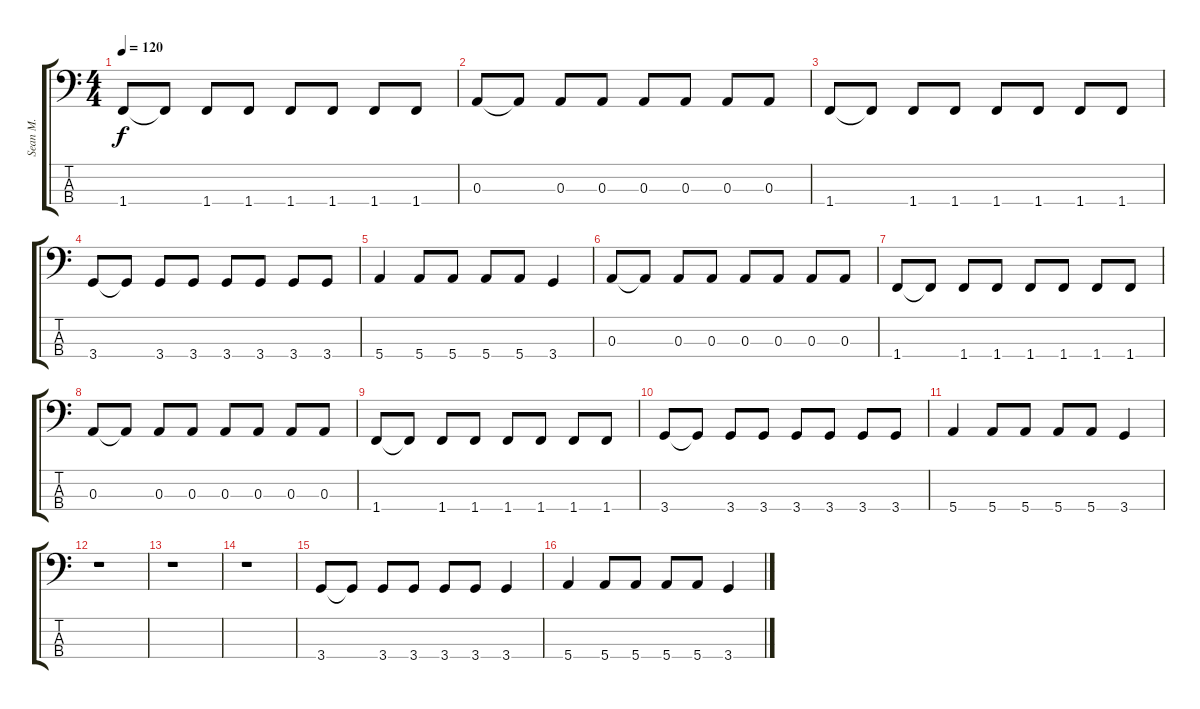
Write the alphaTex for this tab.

\track ("Sean M." "Sean M.") {instrument electricbasspick}
\staff {score tabs}
\tuning (G2 D2 A1 E1) {hide}
\ts (4 4)
\tempo 120
\clef f4
\ks c
1.4.8{dy f} 1.4{t}.8 1.4.8 1.4.8 1.4.8 1.4.8 1.4.8 1.4.8 |
0.3.8 0.3{t}.8 0.3.8 0.3.8 0.3.8 0.3.8 0.3.8 0.3.8 |
1.4.8 1.4{t}.8 1.4.8 1.4.8 1.4.8 1.4.8 1.4.8 1.4.8 |
3.4.8 3.4{t}.8 3.4.8 3.4.8 3.4.8 3.4.8 3.4.8 3.4.8 |
5.4.4 5.4.8 5.4.8 5.4.8 5.4.8 3.4.4 |
0.3.8 0.3{t}.8 0.3.8 0.3.8 0.3.8 0.3.8 0.3.8 0.3.8 |
1.4.8 1.4{t}.8 1.4.8 1.4.8 1.4.8 1.4.8 1.4.8 1.4.8 |
0.3.8 0.3{t}.8 0.3.8 0.3.8 0.3.8 0.3.8 0.3.8 0.3.8 |
1.4.8 1.4{t}.8 1.4.8 1.4.8 1.4.8 1.4.8 1.4.8 1.4.8 |
3.4.8 3.4{t}.8 3.4.8 3.4.8 3.4.8 3.4.8 3.4.8 3.4.8 |
5.4.4 5.4.8 5.4.8 5.4.8 5.4.8 3.4.4 |
r.1 |
r.1 |
r.1 |
3.4.8 3.4{t}.8 3.4.8 3.4.8 3.4.8 3.4.8 3.4.4 |
5.4.4 5.4.8 5.4.8 5.4.8 5.4.8 3.4.4
